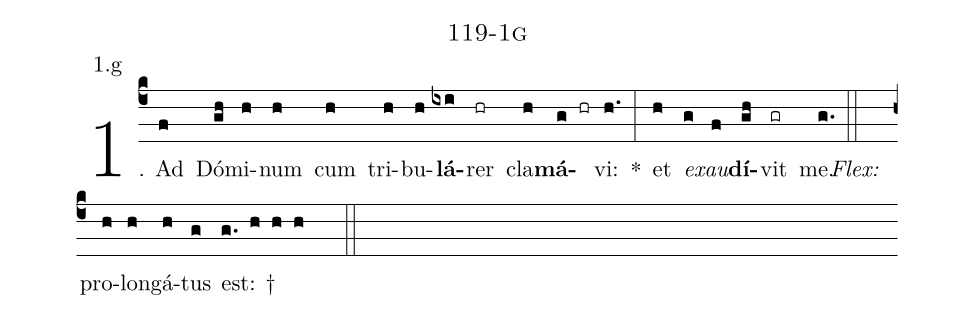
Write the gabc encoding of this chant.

name: 119-1g;
annotation: 1.g;
%%
(c4)1. Ad(f) Dó(gh)mi(h)num(h) cum(h) tri(h)bu(h)<b>lá</b>(ixi)rer(hr) cla(h)<b>má</b>(g hr)vi:(h.) *(:) et(h) <i>ex</i>(g)<i>au</i>(f)<b>dí</b>(gh)vit(gr) me.(g.) (::)
<i>Flex:</i>()  pro(h)lon(h)gá(h)tus(g) est: †(g. h h h  ::)
